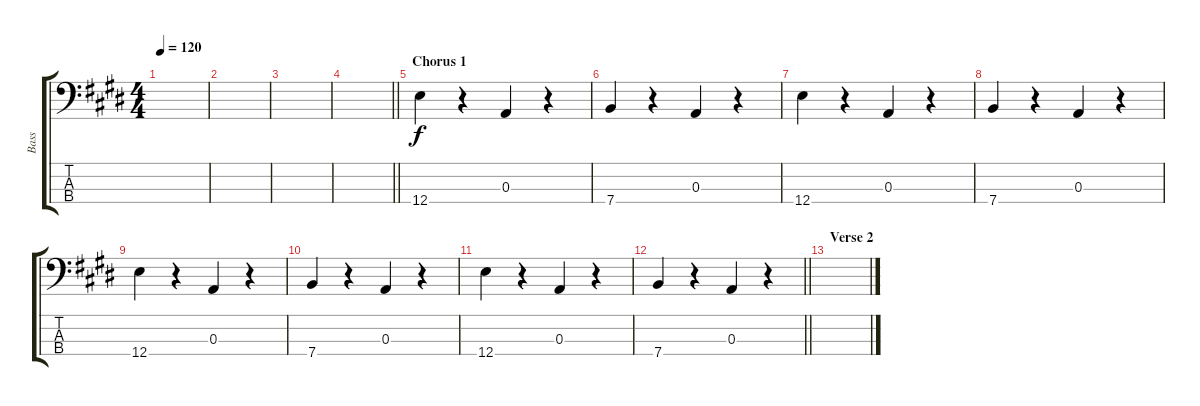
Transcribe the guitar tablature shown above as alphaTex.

\track ("Bass" "Bass") {instrument electricbassfinger}
\staff {score tabs}
\tuning (G2 D2 A1 E1) {hide}
\ts (4 4)
\tempo 120
\clef f4
\ks e
|
|
|
\barLineRight lightlight
|
\section ("" "Chorus 1")
12.4.4 r.4 0.3.4 r.4 |
7.4.4 r.4 0.3.4 r.4 |
12.4.4 r.4 0.3.4 r.4 |
7.4.4 r.4 0.3.4 r.4 |
12.4.4 r.4 0.3.4 r.4 |
7.4.4 r.4 0.3.4 r.4 |
12.4.4 r.4 0.3.4 r.4 |
\barLineRight lightlight
7.4.4 r.4 0.3.4 r.4 |
\section ("" "Verse 2")
